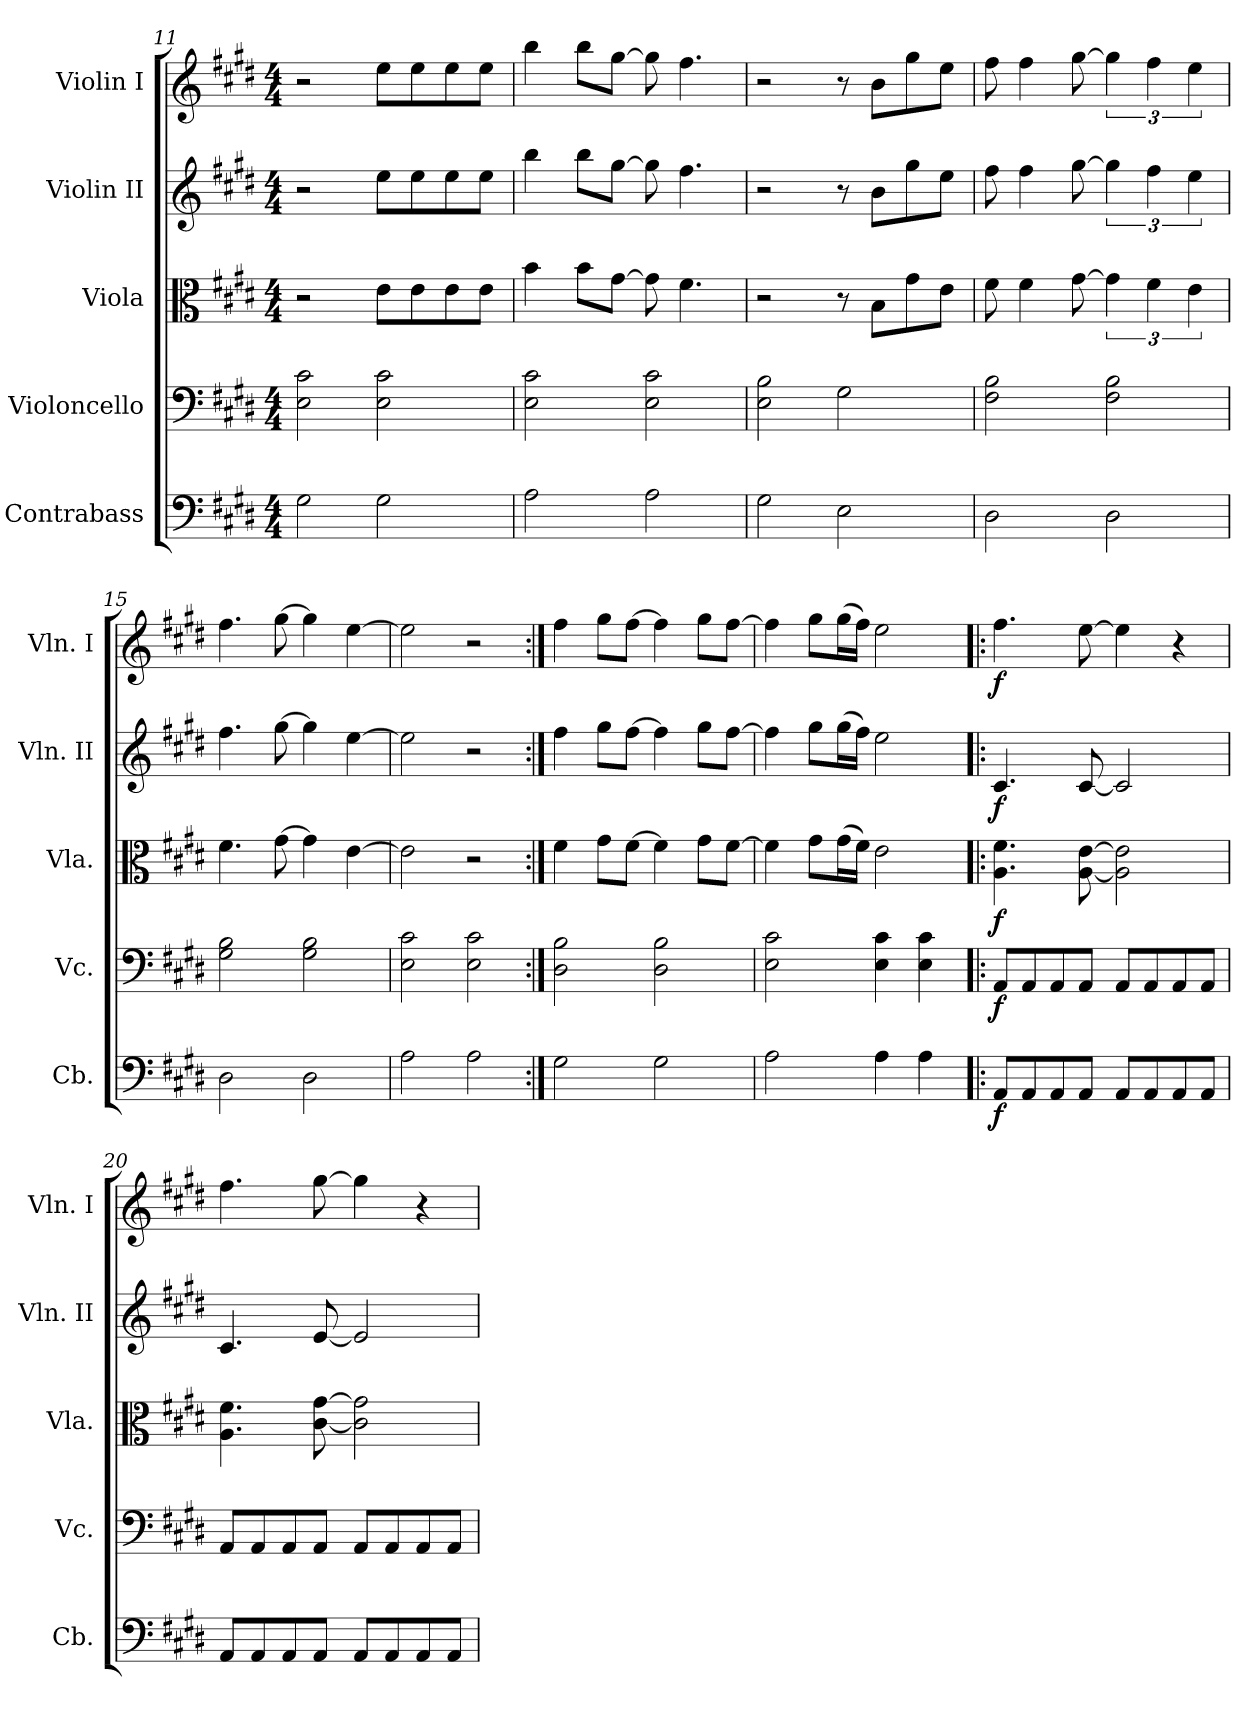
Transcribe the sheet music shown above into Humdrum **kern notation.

**kern	**dynam	**kern	**dynam	**kern	**dynam	**kern	**dynam	**kern	**dynam
*part5	*part5	*part4	*part4	*part3	*part3	*part2	*part2	*part1	*part1
*staff5	*staff5	*staff4	*staff4	*staff3	*staff3	*staff2	*staff2	*staff1	*staff1
*I"Contrabass	*	*I"Violoncello	*	*I"Viola	*	*I"Violin II	*	*I"Violin I	*
*I'Cb.	*	*I'Vc.	*	*I'Vla.	*	*I'Vln. II	*	*I'Vln. I	*
*clefF4	*	*clefF4	*	*clefC3	*	*clefG2	*	*clefG2	*
*ITrd7c12	*	*	*	*	*	*	*	*	*
*k[f#c#g#d#]	*	*k[f#c#g#d#]	*	*k[f#c#g#d#]	*	*k[f#c#g#d#]	*	*k[f#c#g#d#]	*
*M4/4	*	*M4/4	*	*M4/4	*	*M4/4	*	*M4/4	*
=11	=11	=11	=11	=11	=11	=11	=11	=11	=11
2GG#\	.	2E\ 2c#\	.	2r	.	2r	.	2r	.
2GG#\	.	2E\ 2c#\	.	8e\L	.	8ee\L	.	8ee\L	.
.	.	.	.	8e\	.	8ee\	.	8ee\	.
.	.	.	.	8e\	.	8ee\	.	8ee\	.
.	.	.	.	8e\J	.	8ee\J	.	8ee\J	.
=12	=12	=12	=12	=12	=12	=12	=12	=12	=12
2AA\	.	2E\ 2c#\	.	4b\	.	4bb\	.	4bb\	.
.	.	.	.	8b\L	.	8bb\L	.	8bb\L	.
.	.	.	.	[8g#\J	.	[8gg#\J	.	[8gg#\J	.
2AA\	.	2E\ 2c#\	.	8g#\]	.	8gg#\]	.	8gg#\]	.
.	.	.	.	4.f#\	.	4.ff#\	.	4.ff#\	.
=13	=13	=13	=13	=13	=13	=13	=13	=13	=13
2GG#\	.	2E\ 2B\	.	2r	.	2r	.	2r	.
2EE\	.	2G#\	.	8r	.	8r	.	8r	.
.	.	.	.	8B\L	.	8b\L	.	8b\L	.
.	.	.	.	8g#\	.	8gg#\	.	8gg#\	.
.	.	.	.	8e\J	.	8ee\J	.	8ee\J	.
=14	=14	=14	=14	=14	=14	=14	=14	=14	=14
2DD#\	.	2F#\ 2B\	.	8f#\	.	8ff#\	.	8ff#\	.
.	.	.	.	4f#\	.	4ff#\	.	4ff#\	.
.	.	.	.	[8g#\	.	[8gg#\	.	[8gg#\	.
2DD#\	.	2F#\ 2B\	.	6g#\]	.	6gg#\]	.	6gg#\]	.
.	.	.	.	6f#\	.	6ff#\	.	6ff#\	.
.	.	.	.	6e\	.	6ee\	.	6ee\	.
!!LO:LB:g=z
=15	=15	=15	=15	=15	=15	=15	=15	=15	=15
2DD#\	.	2G#\ 2B\	.	4.f#\	.	4.ff#\	.	4.ff#\	.
.	.	.	.	[8g#\	.	[8gg#\	.	[8gg#\	.
2DD#\	.	2G#\ 2B\	.	4g#\]	.	4gg#\]	.	4gg#\]	.
.	.	.	.	[4e\	.	[4ee\	.	[4ee\	.
=16	=16	=16	=16	=16	=16	=16	=16	=16	=16
2AA\	.	2E\ 2c#\	.	2e\]	.	2ee\]	.	2ee\]	.
2AA\	.	2E\ 2c#\	.	2r	.	2r	.	2r	.
=17:|!	=17:|!	=17:|!	=17:|!	=17:|!	=17:|!	=17:|!	=17:|!	=17:|!	=17:|!
2GG#\	.	2D#\ 2B\	.	4f#\	.	4ff#\	.	4ff#\	.
.	.	.	.	8g#\L	.	8gg#\L	.	8gg#\L	.
.	.	.	.	[8f#\J	.	[8ff#\J	.	[8ff#\J	.
2GG#\	.	2D#\ 2B\	.	4f#\]	.	4ff#\]	.	4ff#\]	.
.	.	.	.	8g#\L	.	8gg#\L	.	8gg#\L	.
.	.	.	.	[8f#\J	.	[8ff#\J	.	[8ff#\J	.
=18	=18	=18	=18	=18	=18	=18	=18	=18	=18
2AA\	.	2E\ 2c#\	.	4f#\]	.	4ff#\]	.	4ff#\]	.
.	.	.	.	8g#\L	.	8gg#\L	.	8gg#\L	.
.	.	.	.	(16g#\L	.	(16gg#\L	.	(16gg#\L	.
.	.	.	.	16f#\JJ)	.	16ff#\JJ)	.	16ff#\JJ)	.
4AA\	.	4E\ 4c#\	.	2e\	.	2ee\	.	2ee\	.
4AA\	.	4E\ 4c#\	.	.	.	.	.	.	.
=19!|:	=19!|:	=19!|:	=19!|:	=19!|:	=19!|:	=19!|:	=19!|:	=19!|:	=19!|:
!	!LO:DY:b	!	!LO:DY:b	!	!LO:DY:b	!	!LO:DY:b	!	!LO:DY:b
8AAA/L	f	8AA/L	f	4.A\ 4.f#\	f	4.c#/	f	4.ff#\	f
8AAA/	.	8AA/	.	.	.	.	.	.	.
8AAA/	.	8AA/	.	.	.	.	.	.	.
8AAA/J	.	8AA/J	.	[8A\ [8e\	.	[8c#/	.	[8ee\	.
8AAA/L	.	8AA/L	.	2A\] 2e\]	.	2c#/]	.	4ee\]	.
8AAA/	.	8AA/	.	.	.	.	.	.	.
8AAA/	.	8AA/	.	.	.	.	.	4r	.
8AAA/J	.	8AA/J	.	.	.	.	.	.	.
!!LO:PB:g=z
=20	=20	=20	=20	=20	=20	=20	=20	=20	=20
8AAA/L	.	8AA/L	.	4.A\ 4.f#\	.	4.c#/	.	4.ff#\	.
8AAA/	.	8AA/	.	.	.	.	.	.	.
8AAA/	.	8AA/	.	.	.	.	.	.	.
8AAA/J	.	8AA/J	.	[8c#\ [8g#\	.	[8e/	.	[8gg#\	.
8AAA/L	.	8AA/L	.	2c#\] 2g#\]	.	2e/]	.	4gg#\]	.
8AAA/	.	8AA/	.	.	.	.	.	.	.
8AAA/	.	8AA/	.	.	.	.	.	4r	.
8AAA/J	.	8AA/J	.	.	.	.	.	.	.
=	=	=	=	=	=	=	=	=	=
*-	*-	*-	*-	*-	*-	*-	*-	*-	*-
